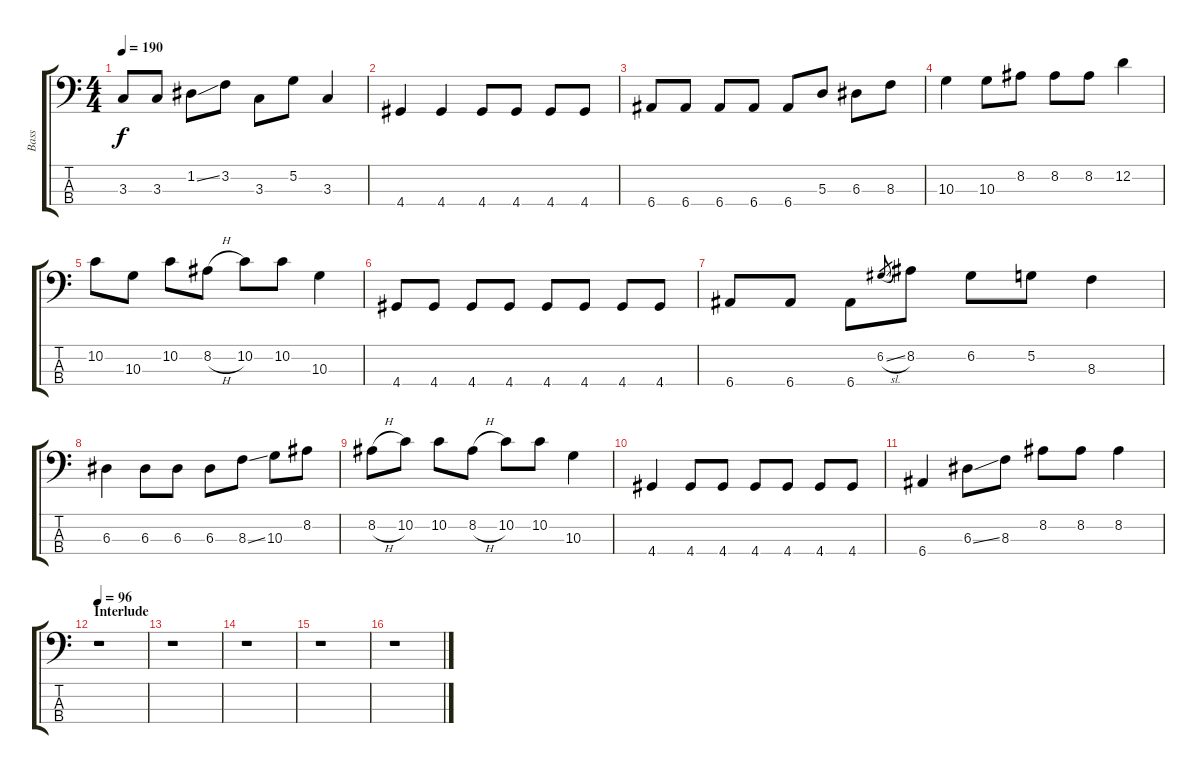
\track ("Bass" "Bass") {instrument electricbassfinger}
\staff {score tabs}
\tuning (G2 D2 A1 E1) {hide}
\ts (4 4)
\tempo 190
\clef f4
\ks c
3.3.8{dy f} 3.3.8 1.2{ss}.8 3.2.8 3.3.8 5.2.8 3.3.4 |
4.4.4 4.4.4 4.4.8 4.4.8 4.4.8 4.4.8 |
6.4.8 6.4.8 6.4.8 6.4.8 6.4.8 5.3.8 6.3.8 8.3.8 |
10.3.4 10.3.8 8.2.8 8.2.8 8.2.8 12.2.4 |
10.2.8 10.3.8 10.2.8 8.2{h}.8 10.2.8 10.2.8 10.3.4 |
4.4.8 4.4.8 4.4.8 4.4.8 4.4.8 4.4.8 4.4.8 4.4.8 |
6.4.8 6.4.8 6.4.8 6.2{sl}.8{gr} 8.2.8 6.2.8 5.2.8 8.3.4 |
6.3.4 6.3.8 6.3.8 6.3.8 8.3{ss}.8 10.3.8 8.2.8 |
8.2{h}.8 10.2.8 10.2.8 8.2{h}.8 10.2.8 10.2.8 10.3.4 |
4.4.4 4.4.8 4.4.8 4.4.8 4.4.8 4.4.8 4.4.8 |
6.4.4 6.3{ss}.8 8.3.8 8.2.8 8.2.8 8.2.4 |
\section ("" "Interlude")
\tempo 96
r.1 |
r.1 |
r.1 |
r.1 |
r.1
